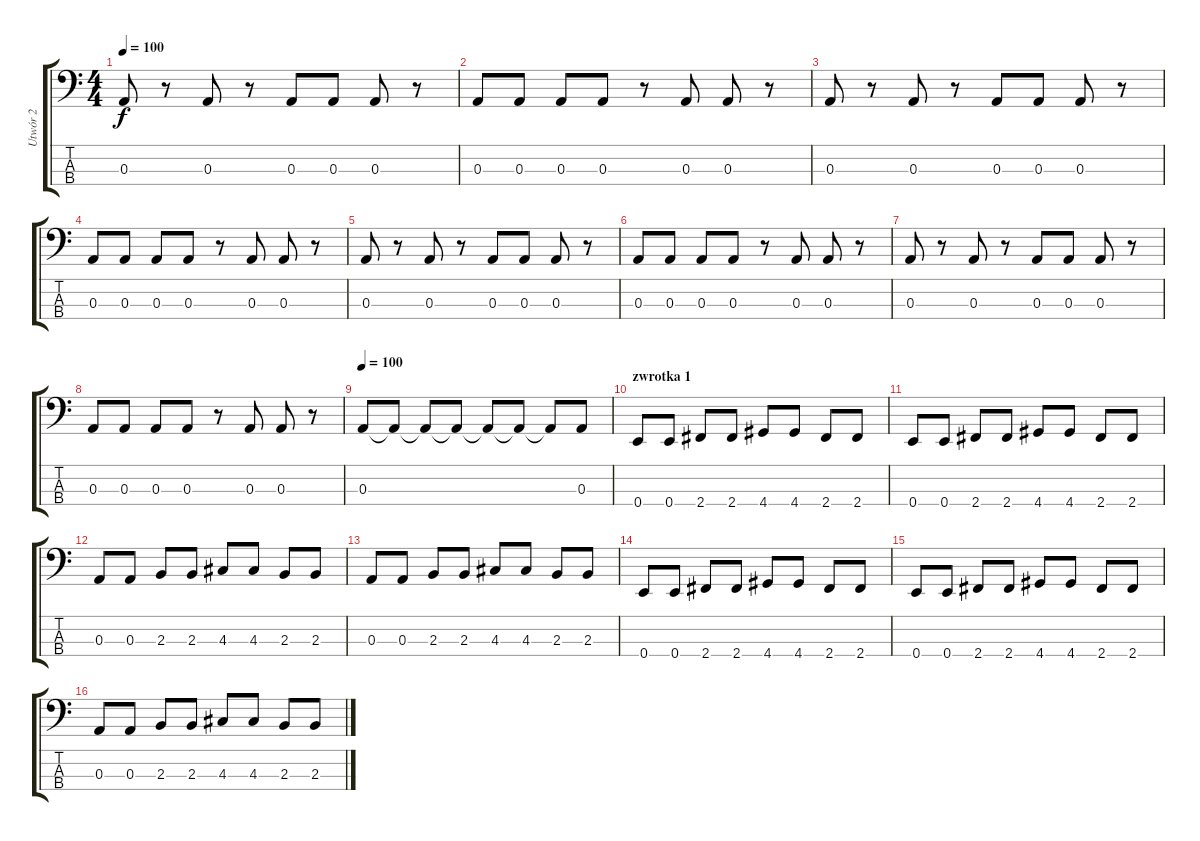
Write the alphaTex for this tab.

\track ("Utwór 2" "Utwór 2") {instrument electricbasspick}
\staff {score tabs}
\tuning (G2 D2 A1 E1) {hide}
\ts (4 4)
\tempo 100
\tempo 170
\tempo 100
\clef f4
\ks c
0.3.8{dy f instrument electricbasspick} r.8 0.3.8 r.8 0.3.8 0.3.8 0.3.8 r.8 |
0.3.8 0.3.8 0.3.8 0.3.8 r.8 0.3.8 0.3.8 r.8 |
0.3.8 r.8 0.3.8 r.8 0.3.8 0.3.8 0.3.8 r.8 |
0.3.8 0.3.8 0.3.8 0.3.8 r.8 0.3.8 0.3.8 r.8 |
0.3.8 r.8 0.3.8 r.8 0.3.8 0.3.8 0.3.8 r.8 |
0.3.8 0.3.8 0.3.8 0.3.8 r.8 0.3.8 0.3.8 r.8 |
0.3.8 r.8 0.3.8 r.8 0.3.8 0.3.8 0.3.8 r.8 |
0.3.8 0.3.8 0.3.8 0.3.8 r.8 0.3.8 0.3.8 r.8 |
\tempo 100
0.3.8 0.3{t}.8 0.3{t}.8 0.3{t}.8 0.3{t}.8 0.3{t}.8 0.3{t}.8 0.3.8 |
\section ("" "zwrotka 1")
0.4.8 0.4.8 2.4.8 2.4.8 4.4.8 4.4.8 2.4.8 2.4.8 |
0.4.8 0.4.8 2.4.8 2.4.8 4.4.8 4.4.8 2.4.8 2.4.8 |
0.3.8 0.3.8 2.3.8 2.3.8 4.3.8 4.3.8 2.3.8 2.3.8 |
0.3.8 0.3.8 2.3.8 2.3.8 4.3.8 4.3.8 2.3.8 2.3.8 |
0.4.8 0.4.8 2.4.8 2.4.8 4.4.8 4.4.8 2.4.8 2.4.8 |
0.4.8 0.4.8 2.4.8 2.4.8 4.4.8 4.4.8 2.4.8 2.4.8 |
0.3.8 0.3.8 2.3.8 2.3.8 4.3.8 4.3.8 2.3.8 2.3.8
